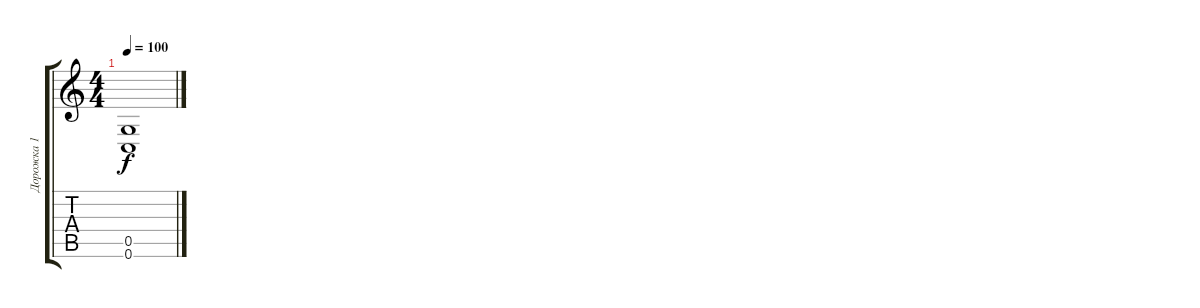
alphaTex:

\track ("Дорожка 1" "Дорожка 1") {instrument distortionguitar}
\staff {score tabs}
\tuning (D4 A3 F3 C3 G2 C2) {hide}
\ts (4 4)
\tempo 100
\clef g2
\ks c
(0.5{t} 0.6{t}).1{dy f}
